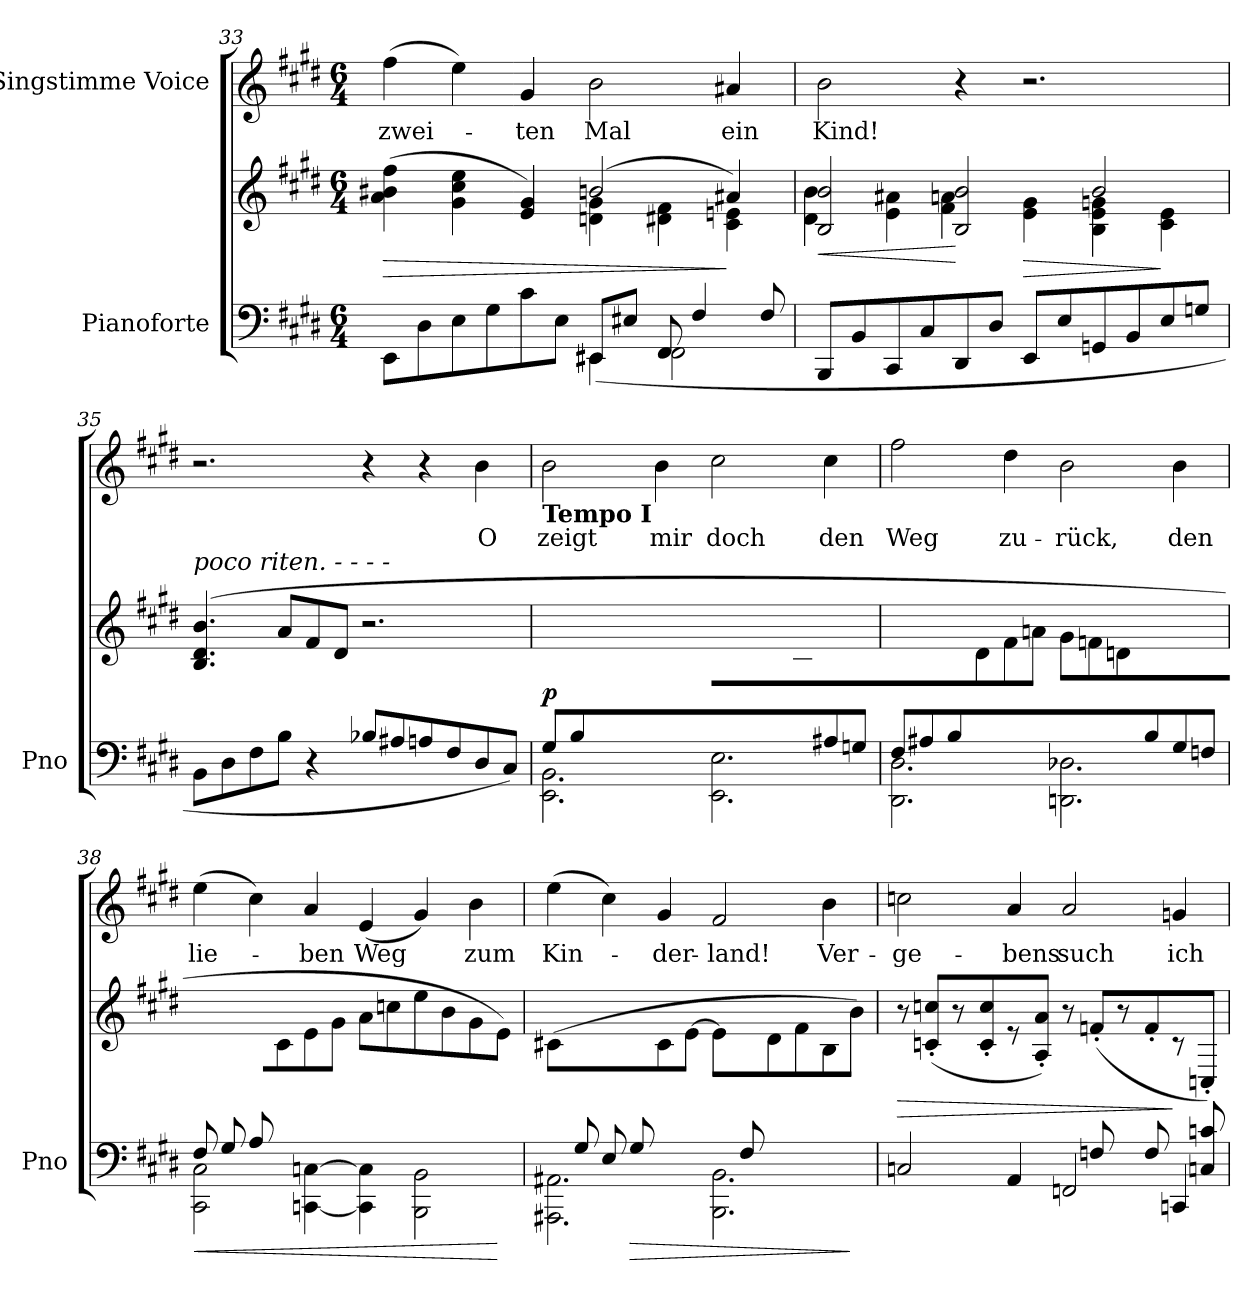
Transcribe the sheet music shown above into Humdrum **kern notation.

**kern	**kern	**dynam	**kern	**text
*part2	*part2	*part2	*part1	*part1
*staff3	*staff2	*staff2/3	*staff1	*staff1
*I"Pianoforte	*	*	*I"Singstimme Voice	*
*I'Pno	*	*	*	*
*clefF4	*clefG2	*	*clefG2	*
*k[f#c#g#d#]	*k[f#c#g#d#]	*	*k[f#c#g#d#]	*
*M6/4	*M6/4	*	*M6/4	*
=33	=33	=33	=33	=33
*^	*	*	*	*
!	!	!	!LO:HP:b	!	!
*	*	*^	*	*	*
8EE\L	2.ryy	(>4a\ 4b#X\ 4ff#\	2.ryy	>	(>4ff#\	zwei-
8D#\	.	.	.	.	.	.
8E\	.	4g#\ 4cc#\ 4ee\	.	.	4ee\)	.
8G#\	.	.	.	.	.	.
8c#\	.	4e/ 4g#/)	.	.	4g#/	-ten
8E\J	.	.	.	.	.	.
8EE#X/L	(>4EE#\	(2bn/	4dn\ 4g#\	.	2b\	Mal
8E#X/J	.	.	.	.	.	.
8FF#/	2FF#\	.	4d#X\ 4f#\	.	.	.
4F#/	.	.	.	.	.	.
.	.	4a#X/)	4c#\ 4en\	]	4a#X/	ein
8F#/	.	.	.	.	.	.
*v	*v	*	*	*	*	*
=34	=34	=34	=34	=34	=34
!	!	!	!LO:HP:b	!	!
8BBB/L	2B/ 2b/	4d#\ 4b\	<	2b\	Kind!
8BB/	.	.	.	.	.
8CC#/	.	4e\ 4a#X\	.	.	.
8C#/	.	.	.	.	.
8DD#/	2B/ 2b/	4f#\ 4an\	[	4r	.
8D#/J	.	.	.	.	.
!	!	!	!LO:HP:b	!	!
8EE/L	.	4e\ 4g#\	>	2.r	.
8E/	.	.	.	.	.
8GGn/	2b/	4B\ 4e\ 4gn\	.	.	.
8BB/	.	.	.	.	.
8E/	.	4c#\ 4e\)	]	.	.
8Gn/J	.	.	.	.	.
*	*v	*v	*	*	*
=35	=35	=35	=35	=35
!	!LO:TX:i:t=poco riten.   -        -          -           -	!	!	!
8BB\L	(>4.B/ 4.d#/ 4.b/	.	2.r	.
8D#\	.	.	.	.
8F#\	.	.	.	.
8B\J	8a/L	.	.	.
4r	8f#/	.	.	.
.	8d#/J	.	.	.
8B-X/L	2.r	.	4r	.
8A#X/	.	.	.	.
8An/	.	.	4r	.
8F#/	.	.	.	.
8D#/	.	.	4b\	O
8C#/J)	.	.	.	.
=36	=36	=36	=36	=36
*^	*	*	*	*
!	!	!	!	!LO:TX:b:B:t=Tempo I	!
!	!	!	!LO:DY:b	!	!
8G#/L	2.EE\ 2.BB\	4ryy	p	2b\	zeigt
8B/	.	.	.	.	.
1ryy	.	8d#\	.	.	.
.	.	8e\	.	.	.
.	.	8g#\	.	4b\	mir
.	.	8b\J	.	.	.
.	2.EE\ 2.E\	8a#X\L	.	2cc#\	doch
.	.	8gn\	.	.	.
.	.	8e\	.	.	.
.	.	8c#\	.	.	.
8A#X/	.	4ryy	.	4cc#\	den
8Gn/J	.	.	.	.	.
=37	=37	=37	=37	=37	=37
8F#/L	2.DD#\ 2.D#\	4.ryy	.	2ff#\	Weg
8A#X/	.	.	.	.	.
8B/	.	.	.	.	.
2.ryy	.	8d#\	.	.	.
.	.	8f#\	.	4dd#\	zu-
.	.	8an\J	.	.	.
.	2.DDn\ 2.D-X\	8g#\L	.	2b\	-rück,
.	.	8fn\	.	.	.
.	.	8dn\	.	.	.
8B/	.	4.ryy	.	.	.
8G#/	.	.	.	4b\	den
8Fn/J	.	.	.	.	.
=38	=38	=38	=38	=38	=38
!	!	!	!LO:HP:b=2	!	!
(8F#/L	2CC#\ 2C#\	4.ryy	<	(>4ee\	lie-
8G#/	.	.	.	.	.
8A/	.	.	.	4cc#\)	.
1ryy	.	8c#\	.	.	.
.	[4CCn\ [>4Cn\	8e\	.	4a/	-ben
.	.	8g#\J	.	.	.
.	4CC\] 4C\]	8a\L	.	(<4e/	Weg
.	.	8ccn\	.	.	.
.	2BBB\ 2BB\	8ee\	.	4g#/)	.
.	.	8b\	.	.	.
.	.	8g#\	.	4b\	zum
8ryy	.	8e\J)	[	.	.
=39	=39	=39	=39	=39	=39
8ryy	2.AAA#X\ 2.AA#X\	(8c#X\L	.	(>4ee\	Kin-
8G#/	.	4.ryy	.	.	.
8E/	.	.	.	4cc#\)	.
!	!	!	!LO:HP:b=2	!	!
8G#/	.	.	>	.	.
4.ryy	.	8c#\	.	4g#/	-der-
.	.	[8e\J	.	.	.
.	2.BBB\ 2.BB\	8e\L]	.	2f#/	-land!
8F#/	.	8ryy	.	.	.
2ryy	.	8d#\	.	.	.
.	.	8f#\	.	.	.
.	.	8B\	.	4b\	Ver-
.	.	8b\J)	]	.	.
=40	=40	=40	=40	=40	=40
!	!	!	!LO:HP:b	!	!
2Cn/	2..ryy	8r	>	2ccn\	-ge-
.	.	(<8cn/' 8ccn/'L	.	.	.
.	.	8r	.	.	.
.	.	8c/' 8cc/'	.	.	.
4AA/	.	8r	.	4a/	-bens
.	.	8A/' 8a/'J)	.	.	.
2FFn/	.	8r	.	2a/	such
.	8Fn/	(>8fn'>/L	.	.	.
.	8ryy	8r	.	.	.
.	8F/	8f'>/	.	.	.
4CCn/	8ryy	8r	]	4gn/	ich
.	8Cn/ 8cn/	8Cn'>/J)	.	.	.
*v	*v	*	*	*	*
=	=	=	=	=
*-	*-	*-	*-	*-
